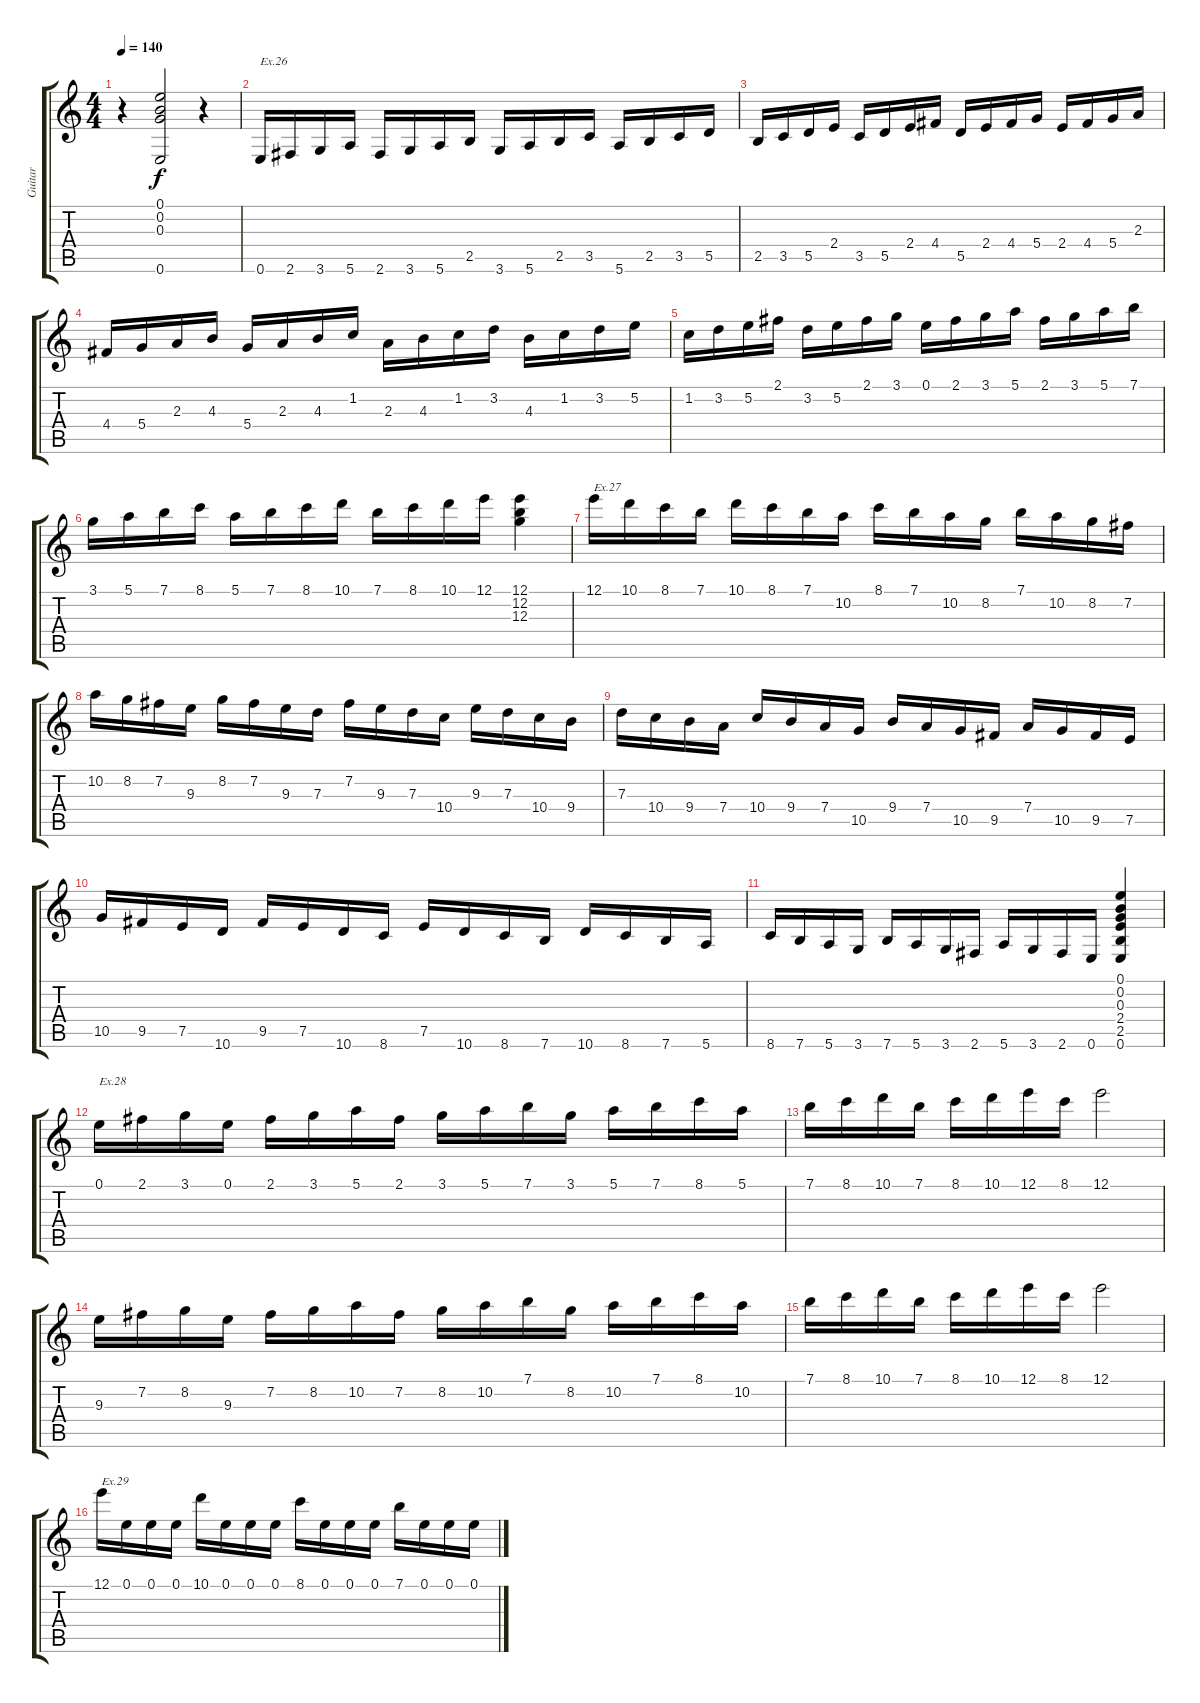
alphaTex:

\track ("Guitar" "Guitar") {instrument distortionguitar}
\staff {score tabs}
\tuning (E4 B3 G3 D3 A2 E2) {hide}
\ts (4 4)
\tempo 140
\clef g2
\ks c
r.4{dy f} (0.1 0.2 0.3 0.6).2 r.4 |
0.6.16{txt "Ex.26"} 2.6.16 3.6.16 5.6.16 2.6.16 3.6.16 5.6.16 2.5.16 3.6.16 5.6.16 2.5.16 3.5.16 5.6.16 2.5.16 3.5.16 5.5.16 |
2.5.16 3.5.16 5.5.16 2.4.16 3.5.16 5.5.16 2.4.16 4.4.16 5.5.16 2.4.16 4.4.16 5.4.16 2.4.16 4.4.16 5.4.16 2.3.16 |
4.4.16 5.4.16 2.3.16 4.3.16 5.4.16 2.3.16 4.3.16 1.2.16 2.3.16 4.3.16 1.2.16 3.2.16 4.3.16 1.2.16 3.2.16 5.2.16 |
1.2.16 3.2.16 5.2.16 2.1.16 3.2.16 5.2.16 2.1.16 3.1.16 0.1.16 2.1.16 3.1.16 5.1.16 2.1.16 3.1.16 5.1.16 7.1.16 |
3.1.16 5.1.16 7.1.16 8.1.16 5.1.16 7.1.16 8.1.16 10.1.16 7.1.16 8.1.16 10.1.16 12.1.16 (12.1 12.2 12.3).4 |
12.1.16{txt "Ex.27"} 10.1.16 8.1.16 7.1.16 10.1.16 8.1.16 7.1.16 10.2.16 8.1.16 7.1.16 10.2.16 8.2.16 7.1.16 10.2.16 8.2.16 7.2.16 |
10.2.16 8.2.16 7.2.16 9.3.16 8.2.16 7.2.16 9.3.16 7.3.16 7.2.16 9.3.16 7.3.16 10.4.16 9.3.16 7.3.16 10.4.16 9.4.16 |
7.3.16 10.4.16 9.4.16 7.4.16 10.4.16 9.4.16 7.4.16 10.5.16 9.4.16 7.4.16 10.5.16 9.5.16 7.4.16 10.5.16 9.5.16 7.5.16 |
10.5.16 9.5.16 7.5.16 10.6.16 9.5.16 7.5.16 10.6.16 8.6.16 7.5.16 10.6.16 8.6.16 7.6.16 10.6.16 8.6.16 7.6.16 5.6.16 |
8.6.16 7.6.16 5.6.16 3.6.16 7.6.16 5.6.16 3.6.16 2.6.16 5.6.16 3.6.16 2.6.16 0.6.16 (0.1 0.2 0.3 2.4 2.5 0.6).4 |
0.1.16{txt "Ex.28"} 2.1.16 3.1.16 0.1.16 2.1.16 3.1.16 5.1.16 2.1.16 3.1.16 5.1.16 7.1.16 3.1.16 5.1.16 7.1.16 8.1.16 5.1.16 |
7.1.16 8.1.16 10.1.16 7.1.16 8.1.16 10.1.16 12.1.16 8.1.16 12.1.2 |
9.3.16 7.2.16 8.2.16 9.3.16 7.2.16 8.2.16 10.2.16 7.2.16 8.2.16 10.2.16 7.1.16 8.2.16 10.2.16 7.1.16 8.1.16 10.2.16 |
7.1.16 8.1.16 10.1.16 7.1.16 8.1.16 10.1.16 12.1.16 8.1.16 12.1.2 |
12.1.16{txt "Ex.29"} 0.1.16 0.1.16 0.1.16 10.1.16 0.1.16 0.1.16 0.1.16 8.1.16 0.1.16 0.1.16 0.1.16 7.1.16 0.1.16 0.1.16 0.1.16
